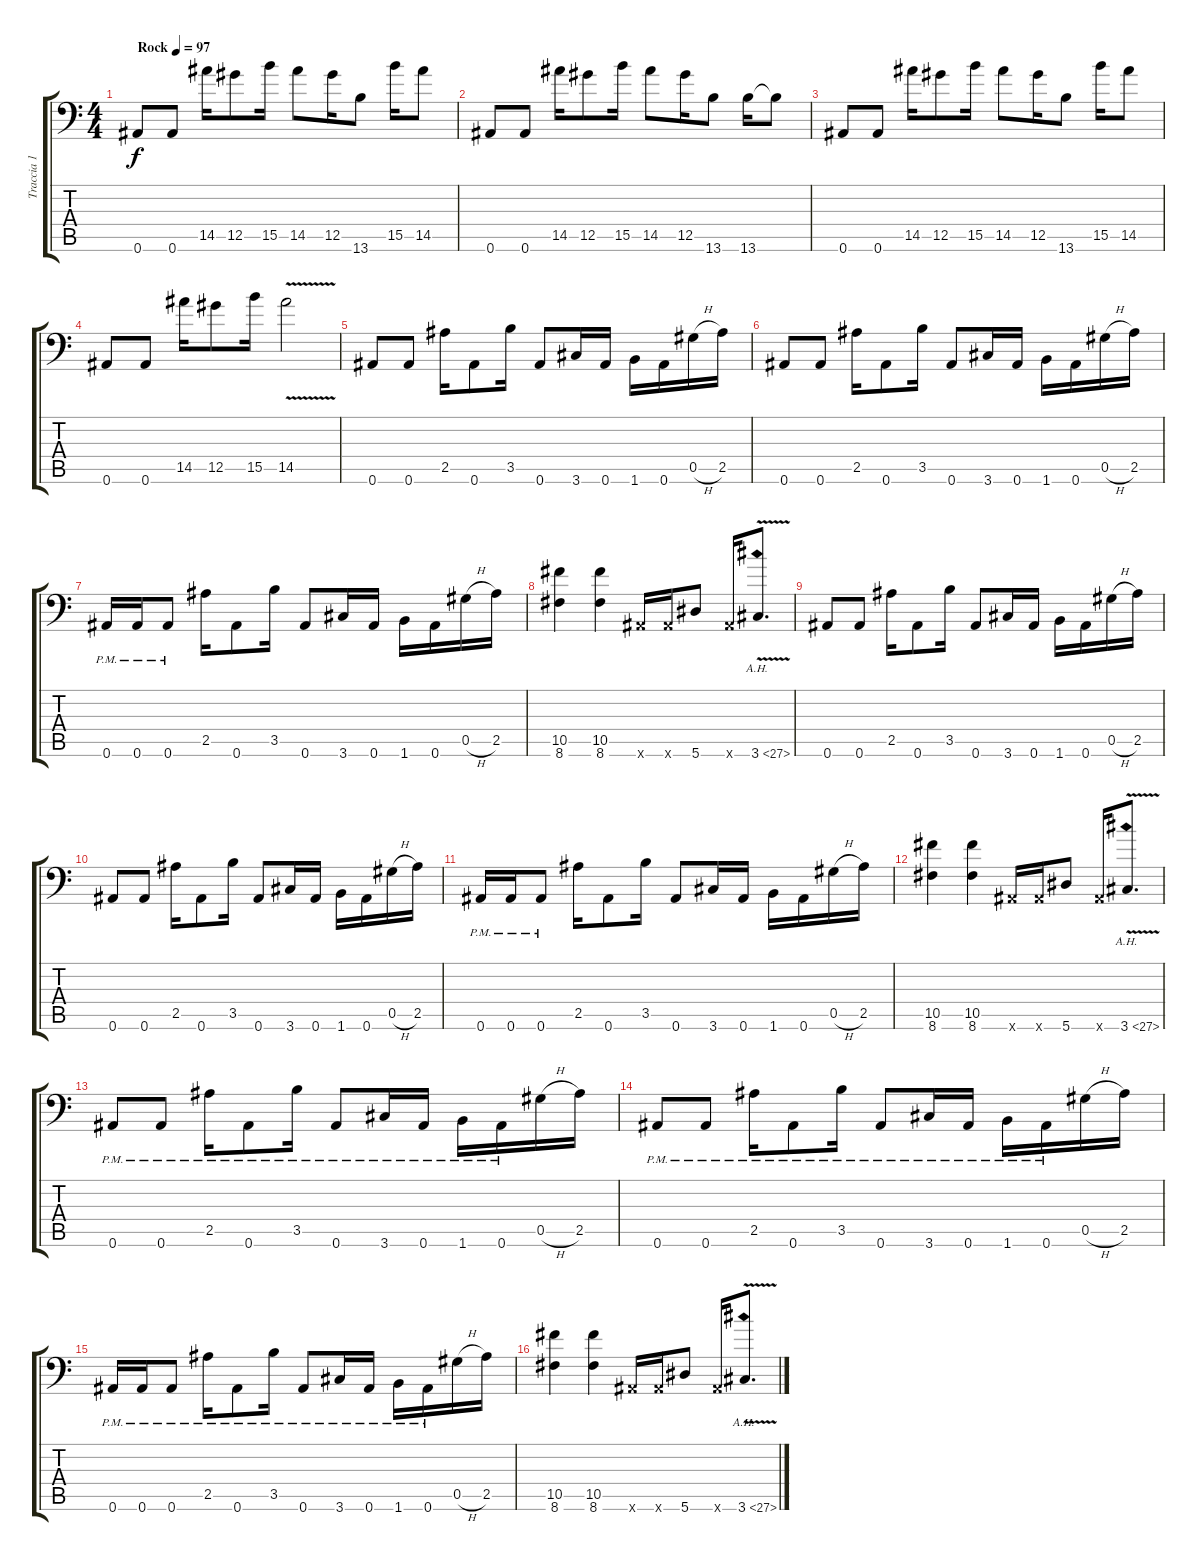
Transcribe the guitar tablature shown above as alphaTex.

\track ("Traccia 1" "Traccia 1") {instrument distortionguitar}
\staff {score tabs}
\tuning (Eb4 Bb3 Gb3 Db3 Ab2 Bb1) {hide}
\ts (4 4)
\tempo (97 "Rock")
\clef f4
\ks c
0.6.8{dy f volume 6 balance 16 instrument distortionguitar} 0.6.8 14.5.16 12.5.8 15.5.16 14.5.8 12.5.16 13.6.8 15.5.16 14.5.8 |
0.6.8 0.6.8 14.5.16 12.5.8 15.5.16 14.5.8 12.5.16 13.6.8 13.6.16 13.6{t}.8 |
0.6.8{volume 13 balance 8} 0.6.8 14.5.16 12.5.8 15.5.16 14.5.8 12.5.16 13.6.8 15.5.16 14.5.8 |
0.6.8 0.6.8 14.5.16 12.5.8 15.5.16 14.5{v}.2 |
0.6.8 0.6.8 2.5.16 0.6.8 3.5.16 0.6.8 3.6.16 0.6.16 1.6.16 0.6.16 0.5{h}.16 2.5.16 |
0.6.8 0.6.8 2.5.16 0.6.8 3.5.16 0.6.8 3.6.16 0.6.16 1.6.16 0.6.16 0.5{h}.16 2.5.16 |
0.6{pm}.16 0.6{pm}.16 0.6{pm}.8 2.5.16 0.6.8 3.5.16 0.6.8 3.6.16 0.6.16 1.6.16 0.6.16 0.5{h}.16 2.5.16 |
(10.5 8.6).4 (10.5 8.6).4 0.6{x}.16 0.6{x}.16 5.6.8 0.6{x}.16 3.6{ah 24 v}.8{d} |
0.6.8 0.6.8 2.5.16 0.6.8 3.5.16 0.6.8 3.6.16 0.6.16 1.6.16 0.6.16 0.5{h}.16 2.5.16 |
0.6.8 0.6.8 2.5.16 0.6.8 3.5.16 0.6.8 3.6.16 0.6.16 1.6.16 0.6.16 0.5{h}.16 2.5.16 |
0.6{pm}.16 0.6{pm}.16 0.6{pm}.8 2.5.16 0.6.8 3.5.16 0.6.8 3.6.16 0.6.16 1.6.16 0.6.16 0.5{h}.16 2.5.16 |
(10.5 8.6).4 (10.5 8.6).4 0.6{x}.16 0.6{x}.16 5.6.8 0.6{x}.16 3.6{ah 24 v}.8{d} |
0.6{pm}.8 0.6{pm}.8 2.5{pm}.16 0.6{pm}.8 3.5{pm}.16 0.6{pm}.8 3.6{pm}.16 0.6{pm}.16 1.6{pm}.16 0.6{pm}.16 0.5{h}.16 2.5.16 |
0.6{pm}.8 0.6{pm}.8 2.5{pm}.16 0.6{pm}.8 3.5{pm}.16 0.6{pm}.8 3.6{pm}.16 0.6{pm}.16 1.6{pm}.16 0.6{pm}.16 0.5{h}.16 2.5.16 |
0.6{pm}.16 0.6{pm}.16 0.6{pm}.8 2.5{pm}.16 0.6{pm}.8 3.5{pm}.16 0.6{pm}.8 3.6{pm}.16 0.6{pm}.16 1.6{pm}.16 0.6{pm}.16 0.5{h}.16 2.5.16 |
(10.5 8.6).4 (10.5 8.6).4 0.6{x}.16 0.6{x}.16 5.6.8 0.6{x}.16 3.6{ah 24 v}.8{d}
